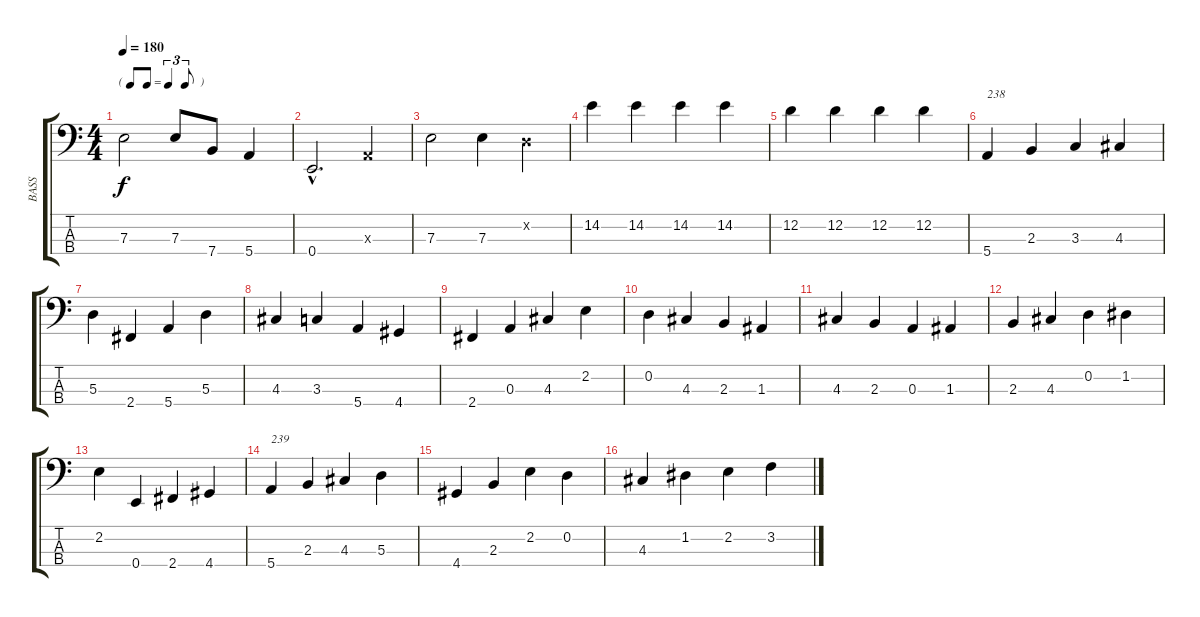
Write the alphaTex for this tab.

\track ("BASS" "BASS") {instrument electricbasspick}
\staff {score tabs}
\tuning (G2 D2 A1 E1) {hide}
\ts (4 4)
\tf triplet8th
\tempo 180
\clef f4
\ks c
7.3.2{dy f} 7.3.8 7.4.8 5.4.4 |
0.4{hac}.2{d} 0.3{x}.4 |
7.3.2 7.3.4 0.2{x}.4 |
14.2.4 14.2.4 14.2.4 14.2.4 |
12.2.4 12.2.4 12.2.4 12.2.4 |
5.4.4{txt "238"} 2.3.4 3.3.4 4.3.4 |
5.3.4 2.4.4 5.4.4 5.3.4 |
4.3.4 3.3.4 5.4.4 4.4.4 |
2.4.4 0.3.4 4.3.4 2.2.4 |
0.2.4 4.3.4 2.3.4 1.3.4 |
4.3.4 2.3.4 0.3.4 1.3.4 |
2.3.4 4.3.4 0.2.4 1.2.4 |
2.2.4 0.4.4 2.4.4 4.4.4 |
5.4.4{txt "239"} 2.3.4 4.3.4 5.3.4 |
4.4.4 2.3.4 2.2.4 0.2.4 |
4.3.4 1.2.4 2.2.4 3.2.4
